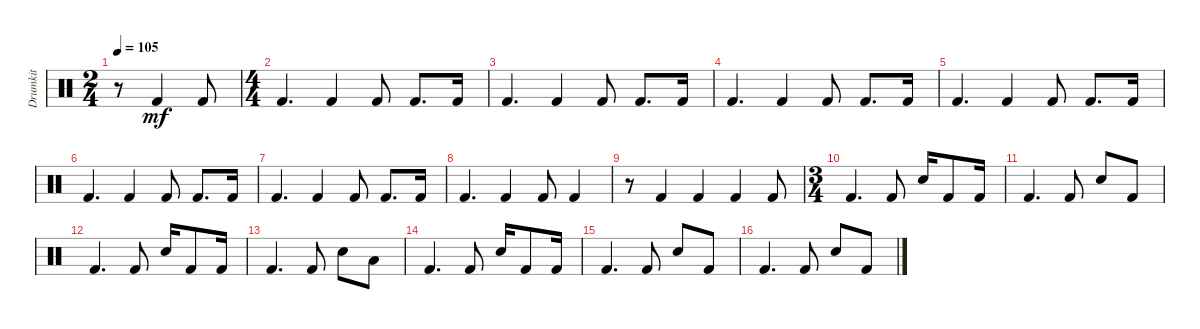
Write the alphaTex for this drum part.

\track ("Drumkit" "Drumkit") {instrument percussion}
\staff {score}
\articulation defaults
\ts (2 4)
\tempo 105
\clef neutral
\ks c
r.8{dy mf} "Kick (hit) 2".4 "Kick (hit) 2".8 |
\ts (4 4)
"Kick (hit) 2".4{d} "Kick (hit) 2".4 "Kick (hit) 2".8 "Kick (hit) 2".8{d} "Kick (hit) 2".16 |
"Kick (hit) 2".4{d} "Kick (hit) 2".4 "Kick (hit) 2".8 "Kick (hit) 2".8{d} "Kick (hit) 2".16 |
"Kick (hit) 2".4{d} "Kick (hit) 2".4 "Kick (hit) 2".8 "Kick (hit) 2".8{d} "Kick (hit) 2".16 |
"Kick (hit) 2".4{d} "Kick (hit) 2".4 "Kick (hit) 2".8 "Kick (hit) 2".8{d} "Kick (hit) 2".16 |
"Kick (hit) 2".4{d} "Kick (hit) 2".4 "Kick (hit) 2".8 "Kick (hit) 2".8{d} "Kick (hit) 2".16 |
"Kick (hit) 2".4{d} "Kick (hit) 2".4 "Kick (hit) 2".8 "Kick (hit) 2".8{d} "Kick (hit) 2".16 |
"Kick (hit) 2".4{d} "Kick (hit) 2".4 "Kick (hit) 2".8 "Kick (hit) 2".4 |
r.8 "Kick (hit) 2".4 "Kick (hit) 2".4 "Kick (hit) 2".4 "Kick (hit) 2".8 |
\ts (3 4)
"Kick (hit) 2".4{d} "Kick (hit) 2".8 "Snare (hit) 2".16 "Kick (hit) 2".8 "Kick (hit) 2".16 |
"Kick (hit) 2".4{d} "Kick (hit) 2".8 "Snare (hit) 2".8 "Kick (hit) 2".8 |
"Kick (hit) 2".4{d} "Kick (hit) 2".8 "Snare (hit) 2".16 "Kick (hit) 2".8 "Kick (hit) 2".16 |
"Kick (hit) 2".4{d} "Kick (hit) 2".8 "Snare (hit) 2".8 "Low Tom (hit)".8 |
"Kick (hit) 2".4{d} "Kick (hit) 2".8 "Snare (hit) 2".16 "Kick (hit) 2".8 "Kick (hit) 2".16 |
"Kick (hit) 2".4{d} "Kick (hit) 2".8 "Snare (hit) 2".8 "Kick (hit) 2".8 |
"Kick (hit) 2".4{d} "Kick (hit) 2".8 "Snare (hit) 2".8 "Kick (hit) 2".8
